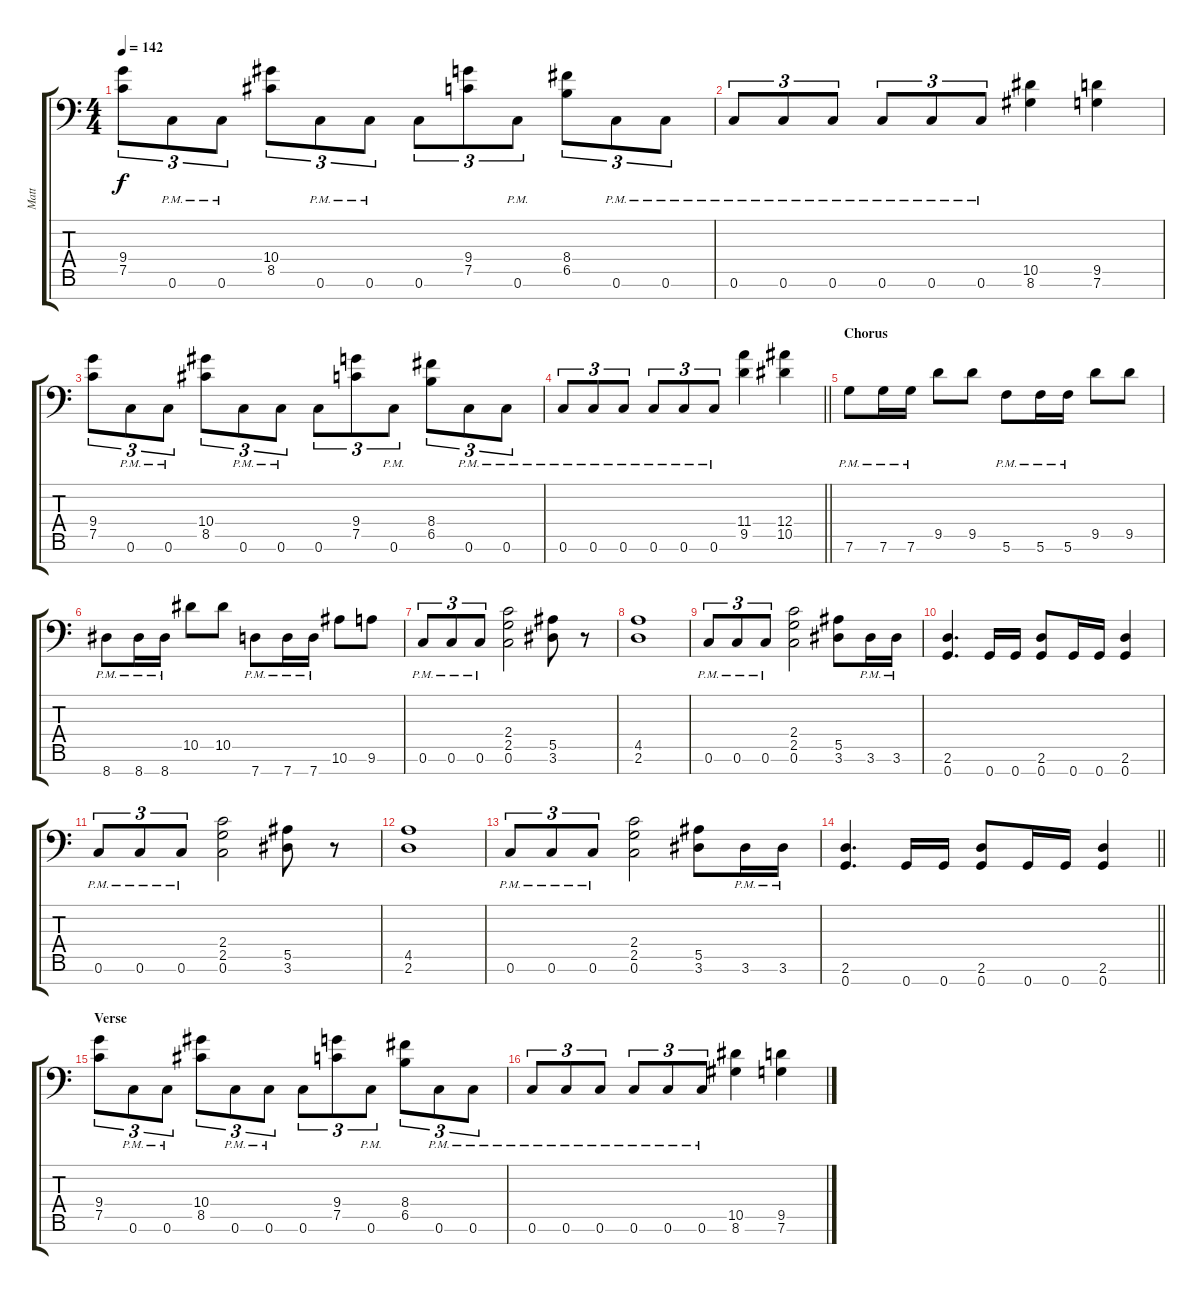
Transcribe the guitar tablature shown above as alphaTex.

\track ("Matt" "Matt") {instrument distortionguitar}
\staff {score tabs}
\tuning (C4 G3 Eb3 Bb2 F2 C2 G1) {hide}
\ts (4 4)
\tempo 142
\clef f4
\ks c
(9.4 7.5).8{tu (3 2) dy f} 0.6{pm}.8{tu (3 2)} 0.6{pm}.8{tu (3 2)} (10.4 8.5).8{tu (3 2)} 0.6{pm}.8{tu (3 2)} 0.6{pm}.8{tu (3 2)} 0.6.8{tu (3 2)} (9.4 7.5).8{tu (3 2)} 0.6{pm}.8{tu (3 2)} (8.4 6.5).8{tu (3 2)} 0.6{pm}.8{tu (3 2)} 0.6{pm}.8{tu (3 2)} |
0.6{pm}.8{tu (3 2)} 0.6{pm}.8{tu (3 2)} 0.6{pm}.8{tu (3 2)} 0.6{pm}.8{tu (3 2)} 0.6{pm}.8{tu (3 2)} 0.6{pm}.8{tu (3 2)} (10.5 8.6).4 (9.5 7.6).4 |
(9.4 7.5).8{tu (3 2)} 0.6{pm}.8{tu (3 2)} 0.6{pm}.8{tu (3 2)} (10.4 8.5).8{tu (3 2)} 0.6{pm}.8{tu (3 2)} 0.6{pm}.8{tu (3 2)} 0.6.8{tu (3 2)} (9.4 7.5).8{tu (3 2)} 0.6{pm}.8{tu (3 2)} (8.4 6.5).8{tu (3 2)} 0.6{pm}.8{tu (3 2)} 0.6{pm}.8{tu (3 2)} |
\barLineRight lightlight
0.6{pm}.8{tu (3 2)} 0.6{pm}.8{tu (3 2)} 0.6{pm}.8{tu (3 2)} 0.6{pm}.8{tu (3 2)} 0.6{pm}.8{tu (3 2)} 0.6{pm}.8{tu (3 2)} (11.4 9.5).4 (12.4 10.5).4 |
\section ("" "Chorus")
7.6{pm}.8 7.6{pm}.16 7.6{pm}.16 9.5.8 9.5.8 5.6{pm}.8 5.6{pm}.16 5.6{pm}.16 9.5.8 9.5.8 |
8.7{pm}.8 8.7{pm}.16 8.7{pm}.16 10.5.8 10.5.8 7.7{pm}.8 7.7{pm}.16 7.7{pm}.16 10.6.8 9.6.8 |
0.6{pm}.8{tu (3 2)} 0.6{pm}.8{tu (3 2)} 0.6{pm}.8{tu (3 2)} (2.4 2.5 0.6).2 (5.5 3.6).8 r.8 |
(4.5 2.6).1 |
0.6{pm}.8{tu (3 2)} 0.6{pm}.8{tu (3 2)} 0.6{pm}.8{tu (3 2)} (2.4 2.5 0.6).2 (5.5 3.6).8 3.6{pm}.16 3.6{pm}.16 |
(2.6 0.7).4{d} 0.7.16 0.7.16 (2.6 0.7).8 0.7.16 0.7.16 (2.6 0.7).4 |
0.6{pm}.8{tu (3 2)} 0.6{pm}.8{tu (3 2)} 0.6{pm}.8{tu (3 2)} (2.4 2.5 0.6).2 (5.5 3.6).8 r.8 |
(4.5 2.6).1 |
0.6{pm}.8{tu (3 2)} 0.6{pm}.8{tu (3 2)} 0.6{pm}.8{tu (3 2)} (2.4 2.5 0.6).2 (5.5 3.6).8 3.6{pm}.16 3.6{pm}.16 |
\barLineRight lightlight
(2.6 0.7).4{d} 0.7.16 0.7.16 (2.6 0.7).8 0.7.16 0.7.16 (2.6 0.7).4 |
\section ("" "Verse")
(9.4 7.5).8{tu (3 2)} 0.6{pm}.8{tu (3 2)} 0.6{pm}.8{tu (3 2)} (10.4 8.5).8{tu (3 2)} 0.6{pm}.8{tu (3 2)} 0.6{pm}.8{tu (3 2)} 0.6.8{tu (3 2)} (9.4 7.5).8{tu (3 2)} 0.6{pm}.8{tu (3 2)} (8.4 6.5).8{tu (3 2)} 0.6{pm}.8{tu (3 2)} 0.6{pm}.8{tu (3 2)} |
0.6{pm}.8{tu (3 2)} 0.6{pm}.8{tu (3 2)} 0.6{pm}.8{tu (3 2)} 0.6{pm}.8{tu (3 2)} 0.6{pm}.8{tu (3 2)} 0.6{pm}.8{tu (3 2)} (10.5 8.6).4 (9.5 7.6).4
